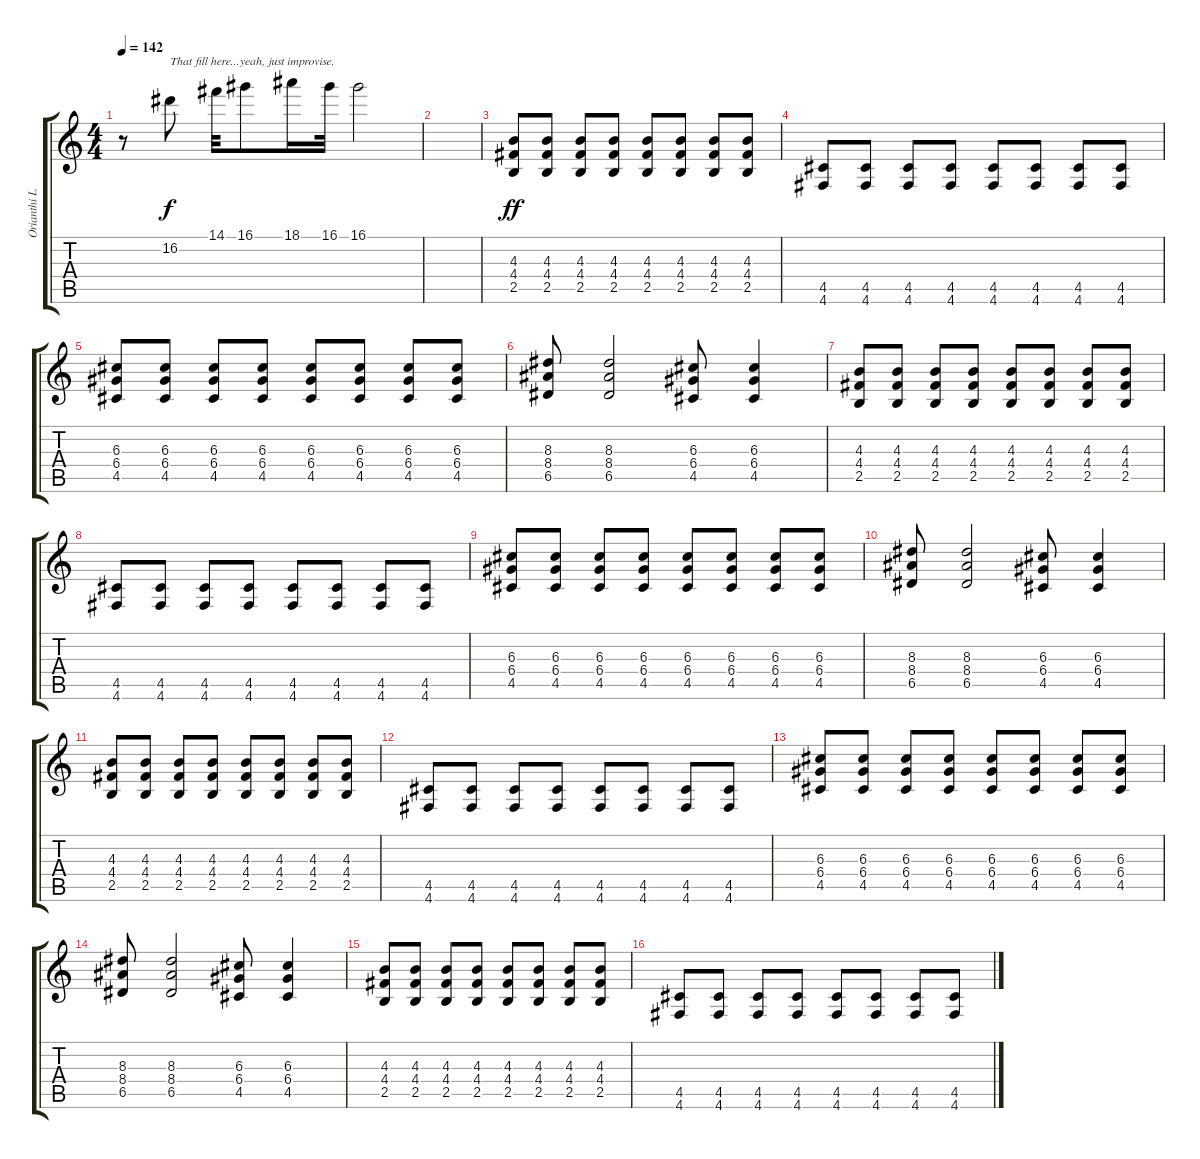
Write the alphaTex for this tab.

\track ("Orianthi Lead" "Orianthi L") {instrument overdrivenguitar}
\staff {score tabs}
\tuning (E4 B3 G3 D3 A2 D2) {hide}
\ts (4 4)
\tempo 142
\clef g2
\ks c
r.8{dy f} 16.2.8{txt "That fill here...yeah, just improvise."} 14.1.32 16.1.8 18.1.16 16.1.32 16.1.2 |
|
(4.3 4.4 2.5).8{dy ff} (4.3 4.4 2.5).8 (4.3 4.4 2.5).8 (4.3 4.4 2.5).8 (4.3 4.4 2.5).8 (4.3 4.4 2.5).8 (4.3 4.4 2.5).8 (4.3 4.4 2.5).8 |
(4.5 4.6).8 (4.5 4.6).8 (4.5 4.6).8 (4.5 4.6).8 (4.5 4.6).8 (4.5 4.6).8 (4.5 4.6).8 (4.5 4.6).8 |
(6.3 6.4 4.5).8 (6.3 6.4 4.5).8 (6.3 6.4 4.5).8 (6.3 6.4 4.5).8 (6.3 6.4 4.5).8 (6.3 6.4 4.5).8 (6.3 6.4 4.5).8 (6.3 6.4 4.5).8 |
(8.3 8.4 6.5).8 (8.3 8.4 6.5).2 (6.3 6.4 4.5).8 (6.3 6.4 4.5).4 |
(4.3 4.4 2.5).8 (4.3 4.4 2.5).8 (4.3 4.4 2.5).8 (4.3 4.4 2.5).8 (4.3 4.4 2.5).8 (4.3 4.4 2.5).8 (4.3 4.4 2.5).8 (4.3 4.4 2.5).8 |
(4.5 4.6).8 (4.5 4.6).8 (4.5 4.6).8 (4.5 4.6).8 (4.5 4.6).8 (4.5 4.6).8 (4.5 4.6).8 (4.5 4.6).8 |
(6.3 6.4 4.5).8 (6.3 6.4 4.5).8 (6.3 6.4 4.5).8 (6.3 6.4 4.5).8 (6.3 6.4 4.5).8 (6.3 6.4 4.5).8 (6.3 6.4 4.5).8 (6.3 6.4 4.5).8 |
(8.3 8.4 6.5).8 (8.3 8.4 6.5).2 (6.3 6.4 4.5).8 (6.3 6.4 4.5).4 |
(4.3 4.4 2.5).8 (4.3 4.4 2.5).8 (4.3 4.4 2.5).8 (4.3 4.4 2.5).8 (4.3 4.4 2.5).8 (4.3 4.4 2.5).8 (4.3 4.4 2.5).8 (4.3 4.4 2.5).8 |
(4.5 4.6).8 (4.5 4.6).8 (4.5 4.6).8 (4.5 4.6).8 (4.5 4.6).8 (4.5 4.6).8 (4.5 4.6).8 (4.5 4.6).8 |
(6.3 6.4 4.5).8 (6.3 6.4 4.5).8 (6.3 6.4 4.5).8 (6.3 6.4 4.5).8 (6.3 6.4 4.5).8 (6.3 6.4 4.5).8 (6.3 6.4 4.5).8 (6.3 6.4 4.5).8 |
(8.3 8.4 6.5).8 (8.3 8.4 6.5).2 (6.3 6.4 4.5).8 (6.3 6.4 4.5).4 |
(4.3 4.4 2.5).8 (4.3 4.4 2.5).8 (4.3 4.4 2.5).8 (4.3 4.4 2.5).8 (4.3 4.4 2.5).8 (4.3 4.4 2.5).8 (4.3 4.4 2.5).8 (4.3 4.4 2.5).8 |
(4.5 4.6).8 (4.5 4.6).8 (4.5 4.6).8 (4.5 4.6).8 (4.5 4.6).8 (4.5 4.6).8 (4.5 4.6).8 (4.5 4.6).8
